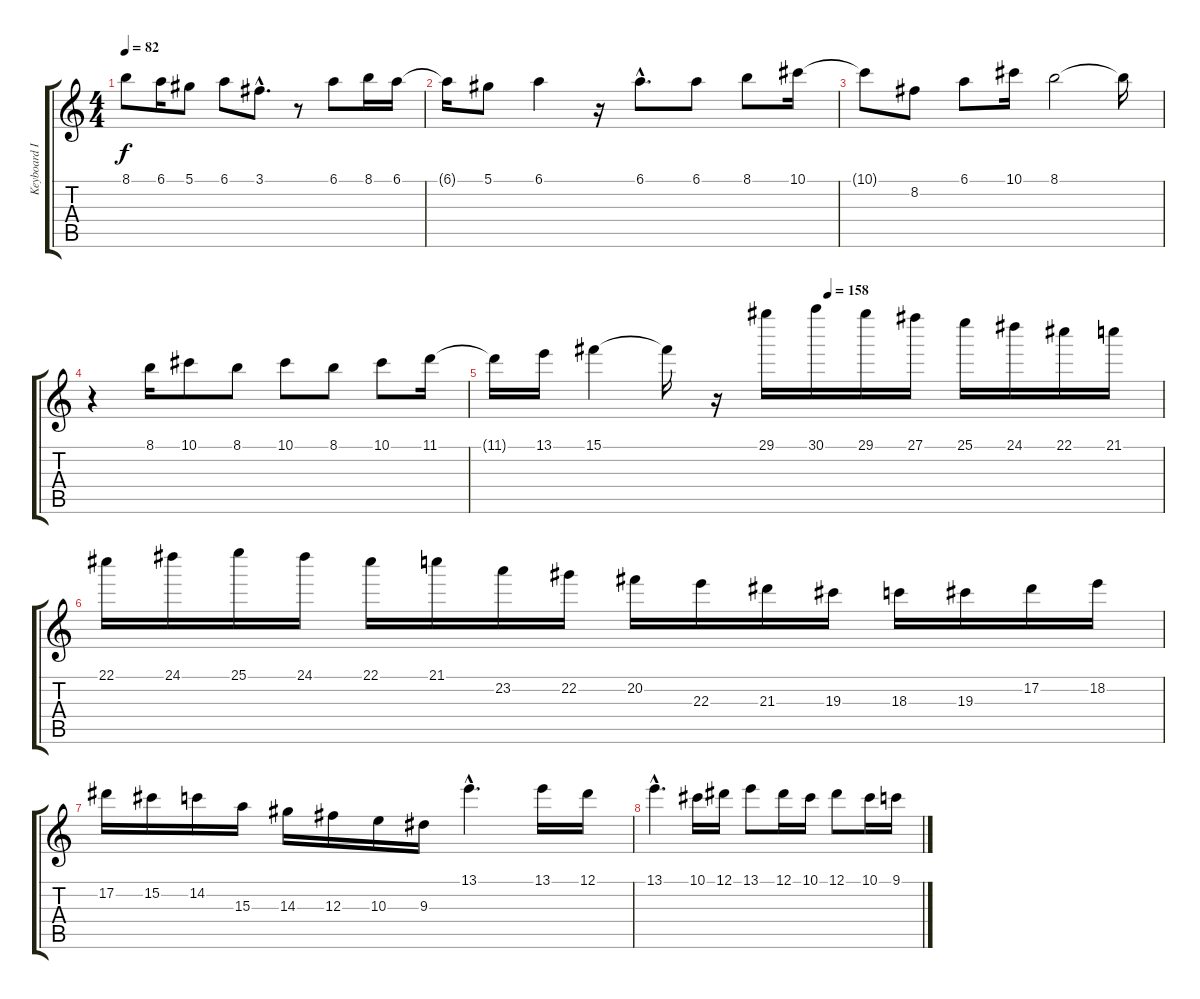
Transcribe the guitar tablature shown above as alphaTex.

\track ("Keyboard II" "Keyboard I") {instrument contrabass}
\staff {score tabs}
\tuning (Eb4 Bb3 Gb3 Db3 Ab2 Eb2) {hide}
\ts (4 4)
\tempo 82
\clef g2
\ks c
8.1{t}.8{dy f} 6.1.16 5.1.8 6.1.8 3.1{hac}.8{d} r.8 6.1.8 8.1.16 6.1.16 |
6.1{t}.16 5.1.8 6.1.4 r.16 6.1{hac}.8{d} 6.1.8 8.1.8 10.1.16 |
10.1{t}.8 8.2.8 6.1.8 10.1.16 8.1.2 8.1{t}.16 |
r.4 8.1.16 10.1.8 8.1.8 10.1.8 8.1.8 10.1.8 11.1.16 |
\tempo (158 0.5)
11.1{t}.16 13.1.16 15.1.4 15.1{t}.16 r.16 29.1.16{volume 16 balance 13} 30.1.16 29.1.16 27.1.16 25.1.16 24.1.16 22.1.16 21.1.16 |
22.1.16 24.1.16 25.1.16 24.1.16 22.1.16 21.1.16 23.2.16 22.2.16 20.2.16 22.3.16 21.3.16 19.3.16 18.3.16 19.3.16 17.2.16 18.2.16 |
17.2.16 15.2.16 14.2.16 15.3.16 14.3.16 12.3.16 10.3.16 9.3.16 13.1{hac}.4{d} 13.1.16 12.1.16 |
13.1{hac}.4{d} 10.1.16 12.1.16 13.1.8 12.1.16 10.1.16 12.1.8 10.1.16 9.1.16
